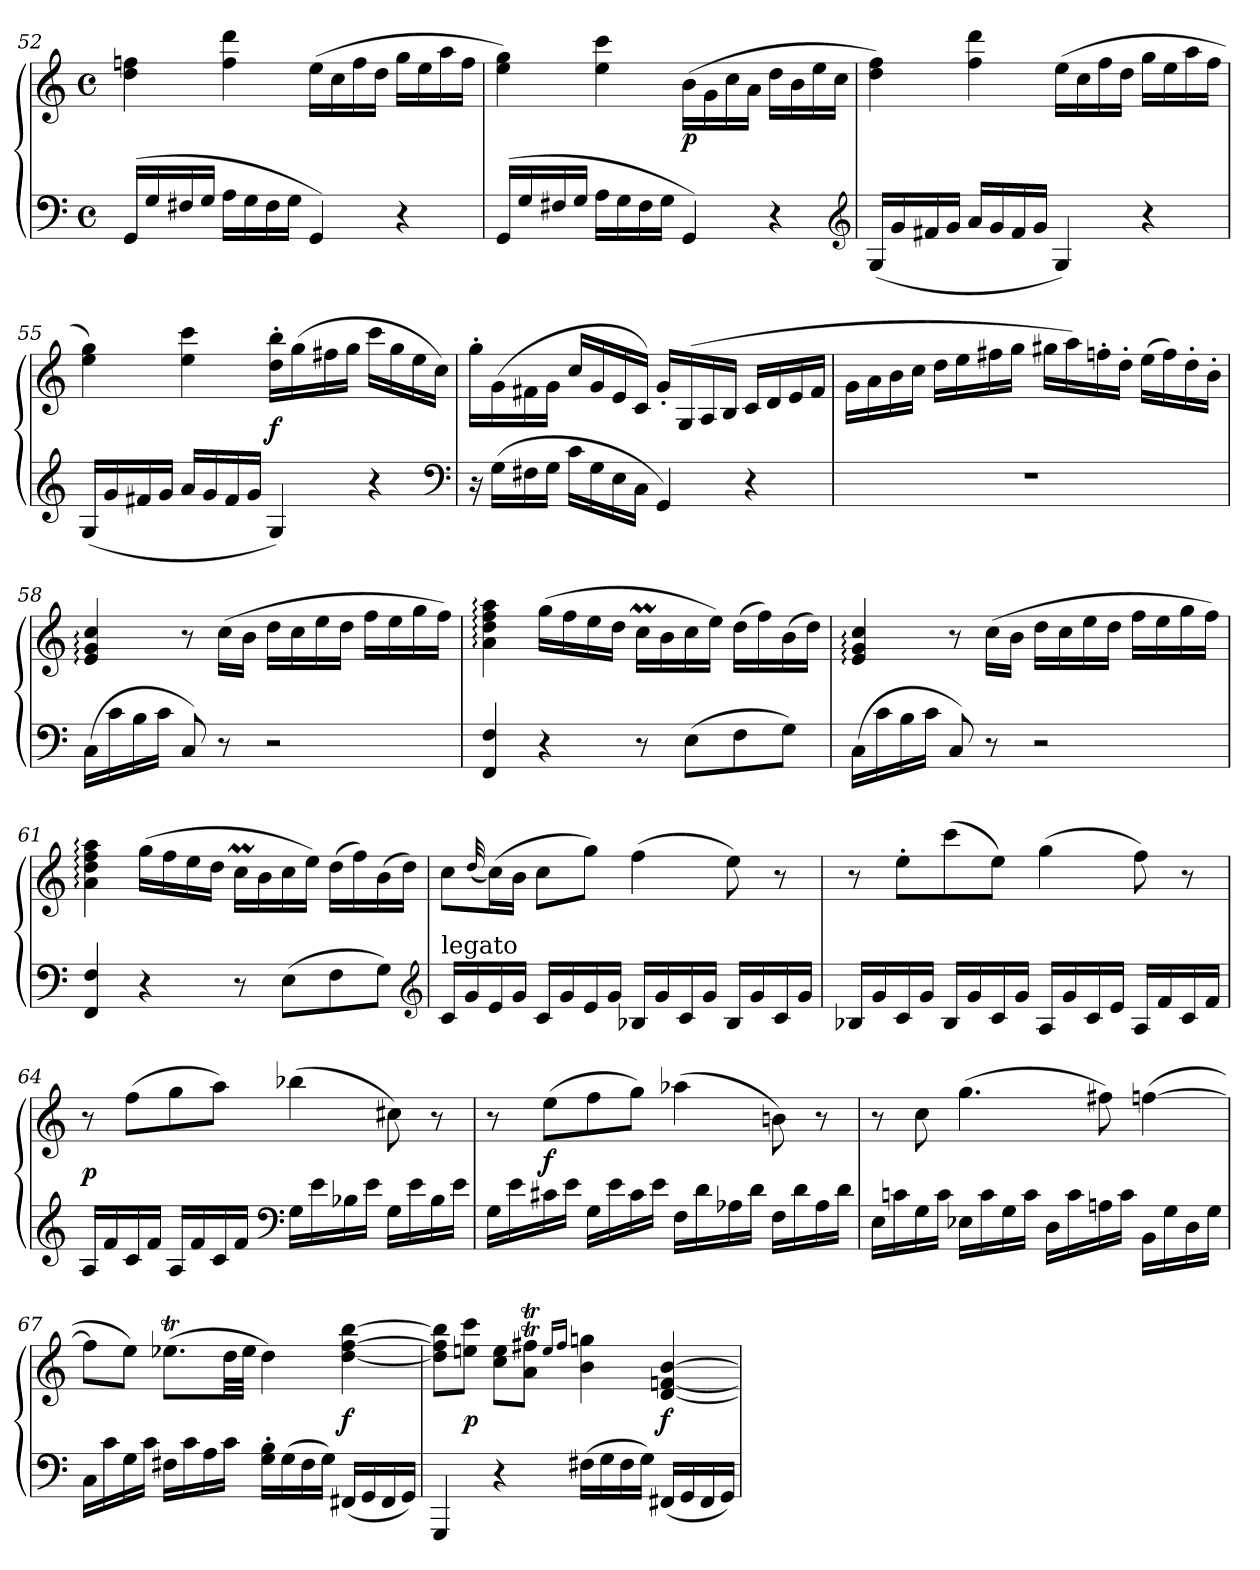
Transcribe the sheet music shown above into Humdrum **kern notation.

**kern	**kern	**dynam
*part1	*part1	*part1
*staff2	*staff1	*staff1/2
*clefF4	*clefG2	*
*k[]	*k[]	*
*M4/4	*M4/4	*
*met(c)	*met(c)	*
=52	=52	=52
(16GGLL	4dd 4ffn	.
16G	.	.
16F#X	.	.
16GJJ	.	.
16ALL	4ff 4ddd	.
16G	.	.
16F#	.	.
16GJJ	.	.
4GG)	(16eeLL	.
.	16cc	.
.	16ff	.
.	16ddJJ	.
4r	16ggLL	.
.	16ee	.
.	16aa	.
.	16ffJJ	.
=53	=53	=53
(16GGLL	4ee 4gg)	.
16G	.	.
16F#X	.	.
16GJJ	.	.
16ALL	4ee 4ccc	.
16G	.	.
16F#	.	.
16GJJ	.	.
4GG)	(>16b\LL	p
.	16g\	.
.	16cc\	.
.	16a\JJ	.
4r	16ddLL	.
.	16b	.
.	16ee	.
.	16ccJJ	.
*clefG2	*	*
=54	=54	=54
(16GLL	4dd 4ff)	.
16g	.	.
16f#X	.	.
16gJJ	.	.
16aLL	4ff 4ddd	.
16g	.	.
16f#	.	.
16gJJ	.	.
4G)	(16eeLL	.
.	16cc	.
.	16ff	.
.	16ddJJ	.
4r	16ggLL	.
.	16ee	.
.	16aa	.
.	16ffJJ	.
=55	=55	=55
(16GLL	4ee 4gg)	.
16g	.	.
16f#X	.	.
16gJJ	.	.
16aLL	4ee 4ccc	.
16g	.	.
16f#	.	.
16gJJ	.	.
4G)	16dd' 16bb'LL	f
.	(16gg	.
.	16ff#X	.
.	16ggJJ	.
4r	16cccLL	.
.	16gg	.
.	16ee	.
.	16ccJJ)	.
*clefF4	*	*
=56	=56	=56
16r	16gg'\LL	.
(16GLL	(16g\	.
16F#X	16f#X\	.
16GJJ	16g\JJ	.
16cLL	16ccLL	.
16G	16g	.
16E	16e	.
16CJJ	16cJJ)	.
4GG)	16g'LL	.
.	(>16G	.
.	16A	.
.	16BJJ	.
4r	16cLL	.
.	16d	.
.	16e	.
.	16f#JJ	.
=57	=57	=57
1r	16g\LL	.
.	16a\	.
.	16b\	.
.	16cc\JJ	.
.	16ddLL	.
.	16ee	.
.	16ff#X	.
.	16ggJJ	.
.	16gg#XLL	.
.	16aa)	.
.	16ffn'	.
.	16dd'JJ	.
.	(16eeLL	.
.	16ff)	.
.	16dd'	.
.	16b'JJ	.
=58	=58	=58
(16CLL	4e: 4g: 4cc:	.
16c	.	.
16B	.	.
16cJJ	.	.
8C)	8r	.
8r	(16ccLL	.
.	16bJJ	.
2r	16ddLL	.
.	16cc	.
.	16ee	.
.	16ddJJ	.
.	16ffLL	.
.	16ee	.
.	16gg	.
.	16ffJJ)	.
=59	=59	=59
4FF 4F	4a: 4dd: 4ff: 4aa:	.
4r	(16ggLL	.
.	16ff	.
.	16ee	.
.	16ddJJ	.
8r	16ccMLL	.
.	16b	.
(8EL	16cc	.
.	16eeJJ)	.
8F	(16ddLL	.
.	16ff)	.
8GJ)	(16b	.
.	16ddJJ)	.
=60	=60	=60
(16CLL	4e: 4g: 4cc:	.
16c	.	.
16B	.	.
16cJJ	.	.
8C)	8r	.
8r	(16ccLL	.
.	16bJJ	.
2r	16ddLL	.
.	16cc	.
.	16ee	.
.	16ddJJ	.
.	16ffLL	.
.	16ee	.
.	16gg	.
.	16ffJJ)	.
=61	=61	=61
4FF 4F	4a: 4dd: 4ff: 4aa:	.
4r	(16ggLL	.
.	16ff	.
.	16ee	.
.	16ddJJ	.
8r	16ccMLL	.
.	16b	.
(8EL	16cc	.
.	16eeJJ)	.
8F	(16ddLL	.
.	16ff)	.
8GJ)	(16b	.
.	16ddJJ)	.
*clefG2	*	*
=62	=62	=62
!LO:TX:t=legato	!	!
16cLL	8ccL	.
16g	.	.
.	(32qqdd/	.
16e	(16ccL)	.
16gJJ	16bJJ	.
16cLL	8ccL	.
16g	.	.
16e	8ggJ)	.
16gJJ	.	.
16B-XLL	(4ff	.
16g	.	.
16c	.	.
16gJJ	.	.
16B-LL	8ee)	.
16g	.	.
16c	8r	.
16gJJ	.	.
=63	=63	=63
16B-XLL	8r	.
16g	.	.
16c	8ee'L	.
16gJJ	.	.
16B-LL	(8ccc	.
16g	.	.
16c	8eeJ)	.
16gJJ	.	.
16ALL	(4gg	.
16g	.	.
16c	.	.
16eJJ	.	.
16ALL	8ff)	.
16f	.	.
16c	8r	.
16fJJ	.	.
=64	=64	=64
16ALL	8r	p
16f	.	.
16c	(8ffL	.
16fJJ	.	.
16ALL	8gg	.
16f	.	.
16c	8aaJ)	.
16fJJ	.	.
*clefF4	*	*
16GLL	(4bb-X	.
16e	.	.
16B-X	.	.
16eJJ	.	.
16GLL	8cc#X)	.
16e	.	.
16B-	8r	.
16eJJ	.	.
=65	=65	=65
16GLL	8r	.
16e	.	.
16c#X	(8eeL	f
16eJJ	.	.
16GLL	8ff	.
16e	.	.
16c#	8ggJ)	.
16eJJ	.	.
16FLL	(4aa-X	.
16d	.	.
16A-X	.	.
16dJJ	.	.
16FLL	8bn)	.
16d	.	.
16A-	8r	.
16dJJ	.	.
=66	=66	=66
16ELL	8r	.
16cn	.	.
16G	8cc	.
16cJJ	.	.
16E-XLL	(4.gg	.
16c	.	.
16G	.	.
16cJJ	.	.
16DLL	.	.
16c	.	.
16An	8ff#X)	.
16cJJ	.	.
16BBLL	([4ffn	.
16G	.	.
16D	.	.
16GJJ	.	.
=67	=67	=67
16CLL	8ffL]	.
16c	.	.
16G	8eeJ)	.
16cJJ	.	.
16F#XLL	(8.ee-XTL	.
16c	.	.
16A	.	.
16cJJ	32ddLL	.
.	32ee-JJJ	.
16G' 16B'LL	4dd)	.
(16G	.	.
16F#	.	.
16GJJ)	.	.
(16FF#XLL	[4dd [4ff [4bb	f
16GG	.	.
16FF#	.	.
16GGJJ)	.	.
=68	=68	=68
4GGG	8dd] 8ff] 8bb]L	.
.	8een 8cccJ	p
4r	8cc 8eeL	.
.	8aT 8ff#XTJ	.
.	16qee/LL	.
.	16qff#/JJ	.
(16F#XLL	4b 4gg	.
16G	.	.
16F#	.	.
16GJJ)	.	.
(16FF#XLL	[4d [4fn [4b	f
16GG	.	.
16FF#	.	.
16GGJJ)	.	.
=	=	=
*-	*-	*-
